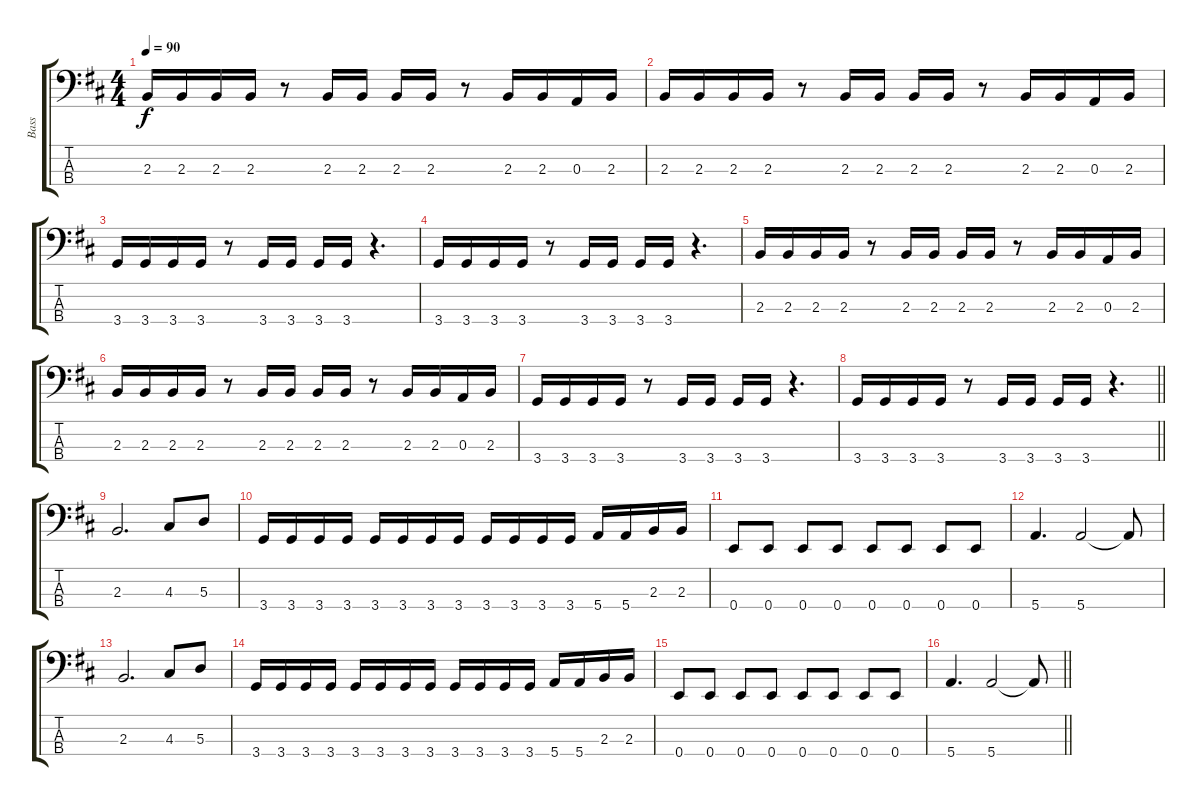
\track ("Bass" "Bass") {instrument electricbasspick}
\staff {score tabs}
\tuning (G2 D2 A1 E1) {hide}
\ts (4 4)
\tempo 90
\clef f4
\ks d
2.3.16{dy f} 2.3.16 2.3.16 2.3.16 r.8 2.3.16 2.3.16 2.3.16 2.3.16 r.8 2.3.16 2.3.16 0.3.16 2.3.16 |
2.3.16 2.3.16 2.3.16 2.3.16 r.8 2.3.16 2.3.16 2.3.16 2.3.16 r.8 2.3.16 2.3.16 0.3.16 2.3.16 |
3.4.16 3.4.16 3.4.16 3.4.16 r.8 3.4.16 3.4.16 3.4.16 3.4.16 r.4{d} |
3.4.16 3.4.16 3.4.16 3.4.16 r.8 3.4.16 3.4.16 3.4.16 3.4.16 r.4{d} |
2.3.16 2.3.16 2.3.16 2.3.16 r.8 2.3.16 2.3.16 2.3.16 2.3.16 r.8 2.3.16 2.3.16 0.3.16 2.3.16 |
2.3.16 2.3.16 2.3.16 2.3.16 r.8 2.3.16 2.3.16 2.3.16 2.3.16 r.8 2.3.16 2.3.16 0.3.16 2.3.16 |
3.4.16 3.4.16 3.4.16 3.4.16 r.8 3.4.16 3.4.16 3.4.16 3.4.16 r.4{d} |
\barLineRight lightlight
3.4.16 3.4.16 3.4.16 3.4.16 r.8 3.4.16 3.4.16 3.4.16 3.4.16 r.4{d} |
2.3.2{d} 4.3.8 5.3.8 |
3.4.16 3.4.16 3.4.16 3.4.16 3.4.16 3.4.16 3.4.16 3.4.16 3.4.16 3.4.16 3.4.16 3.4.16 5.4.16 5.4.16 2.3.16 2.3.16 |
0.4.8 0.4.8 0.4.8 0.4.8 0.4.8 0.4.8 0.4.8 0.4.8 |
5.4.4{d} 5.4.2 5.4{t}.8 |
2.3.2{d} 4.3.8 5.3.8 |
3.4.16 3.4.16 3.4.16 3.4.16 3.4.16 3.4.16 3.4.16 3.4.16 3.4.16 3.4.16 3.4.16 3.4.16 5.4.16 5.4.16 2.3.16 2.3.16 |
0.4.8 0.4.8 0.4.8 0.4.8 0.4.8 0.4.8 0.4.8 0.4.8 |
\barLineRight lightlight
5.4.4{d} 5.4.2 5.4{t}.8
